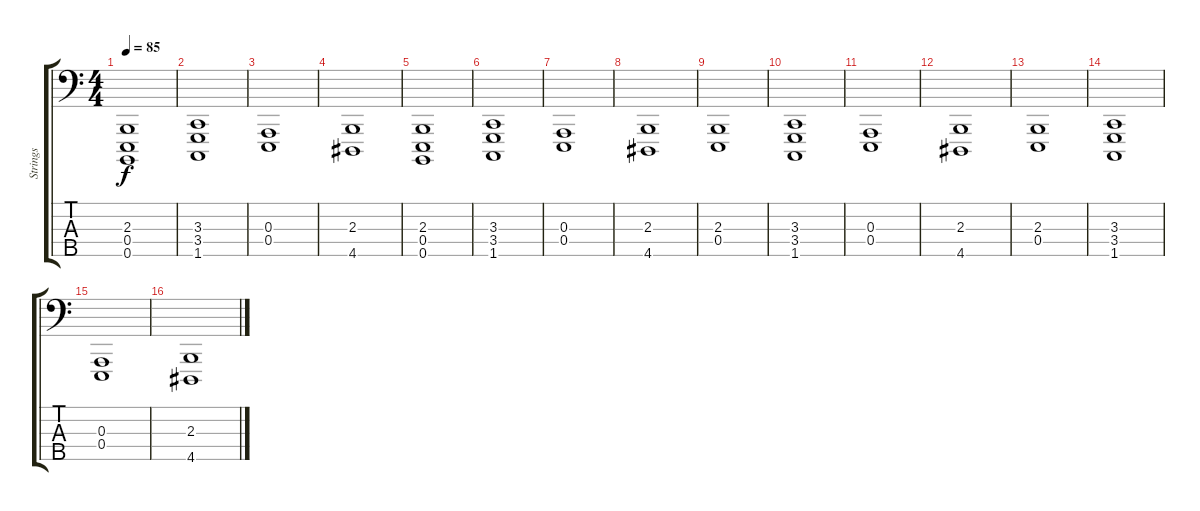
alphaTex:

\track ("Strings" "Strings") {instrument synthstrings2}
\staff {score tabs}
\tuning (G2 D2 A1 E1 B0) {hide}
\ts (4 4)
\tempo 85
\clef f4
\ks c
(2.3 0.4 0.5).1{dy f instrument synthstrings2} |
(3.3 3.4 1.5).1 |
(0.3 0.4).1 |
(2.3 4.5).1 |
(2.3 0.4 0.5).1 |
(3.3 3.4 1.5).1 |
(0.3 0.4).1 |
(2.3 4.5).1 |
(2.3 0.4).1 |
(3.3 3.4 1.5).1 |
(0.3 0.4).1 |
(2.3 4.5).1 |
(2.3 0.4).1 |
(3.3 3.4 1.5).1 |
(0.3 0.4).1 |
(2.3 4.5).1
